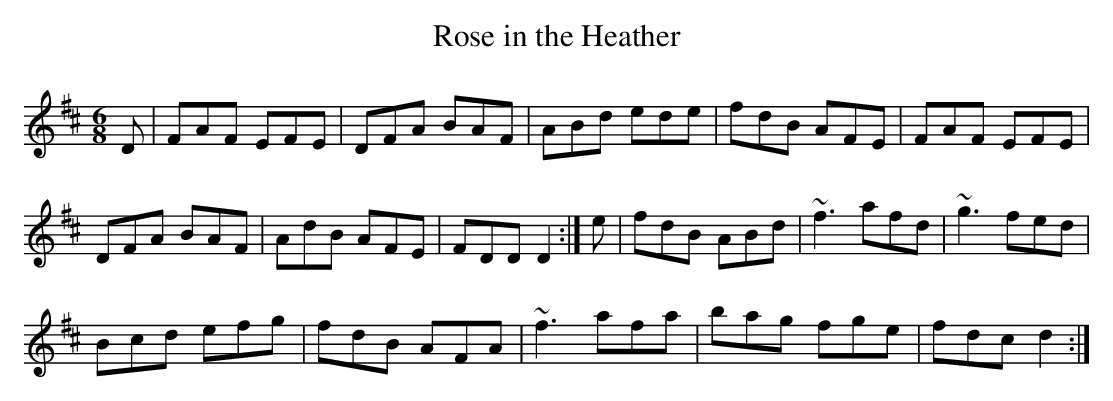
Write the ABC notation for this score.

X:1
T:Rose in the Heather
M:6/8
K:D
D|FAF EFE|DFA BAF|ABd ede|fdB AFE|FAF EFE|
DFA BAF|AdB AFE|FDD D2:|e|fdB ABd|~f3 afd|~g3 fed|
Bcd efg|fdB AFA|~f3 afa|bag fge|fdc d2:|
